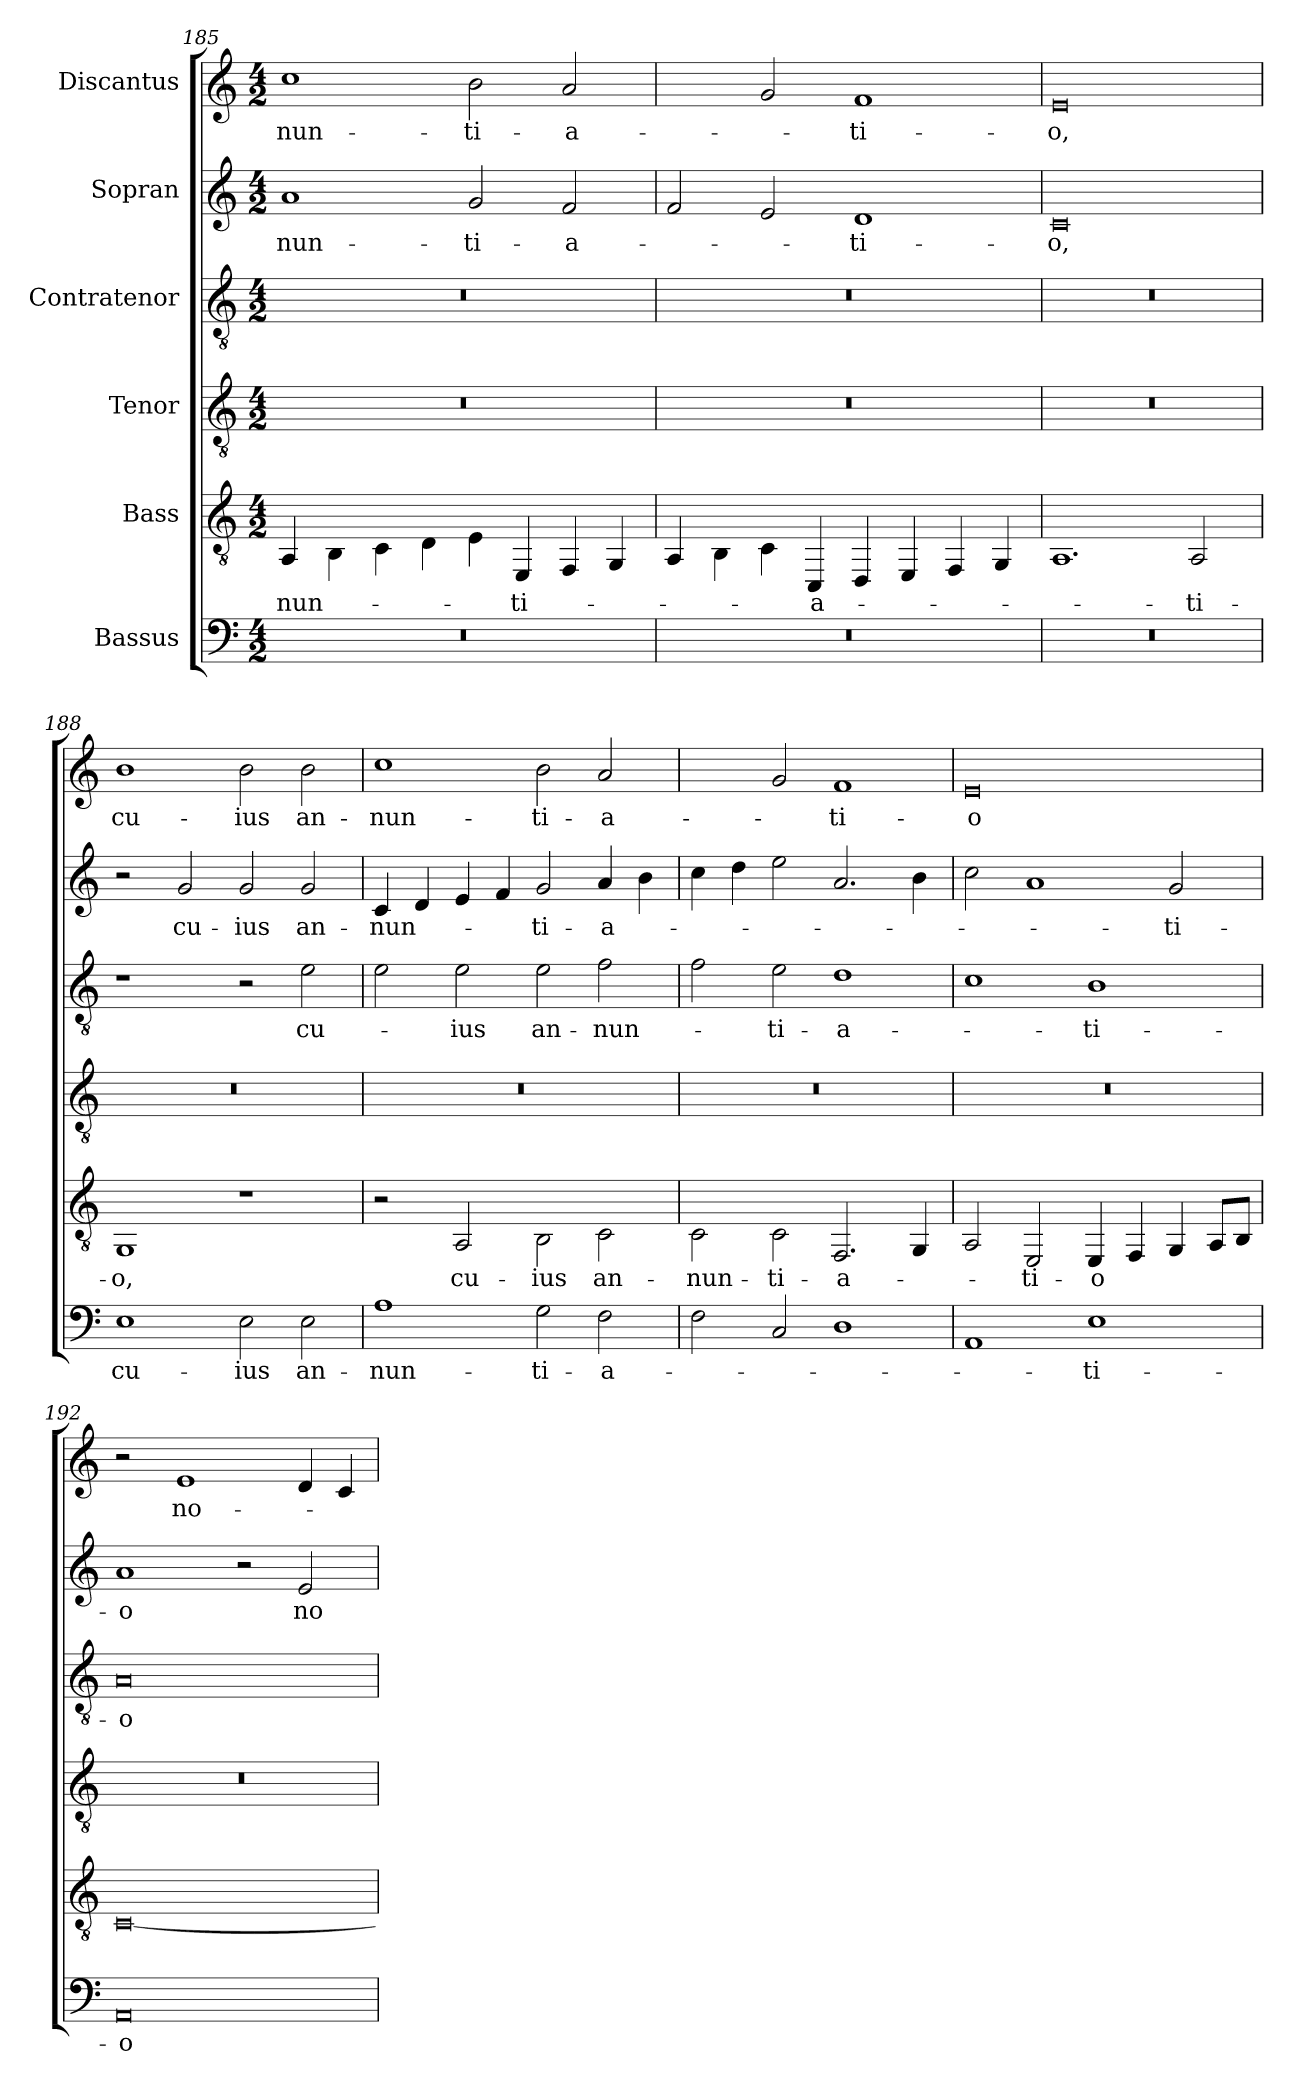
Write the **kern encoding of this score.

**kern	**text	**kern	**text	**kern	**kern	**text	**kern	**text	**kern	**text
*part6	*part6	*part5	*part5	*part4	*part3	*part3	*part2	*part2	*part1	*part1
*staff6	*staff6	*staff5	*staff5	*staff4	*staff3	*staff3	*staff2	*staff2	*staff1	*staff1
*I"Bassus	*	*I"Bass	*	*I"Tenor	*I"Contratenor	*	*I"Sopran	*	*I"Discantus	*
*clefF4	*	*clefGv2	*	*clefGv2	*clefGv2	*	*clefG2	*	*clefG2	*
*k[]	*	*k[]	*	*k[]	*k[]	*	*k[]	*	*k[]	*
*M4/2	*	*M4/2	*	*M4/2	*M4/2	*	*M4/2	*	*M4/2	*
=185	=185	=185	=185	=185	=185	=185	=185	=185	=185	=185
0r	.	4AA/	-nun-	0r	0r	.	1a/	-nun-	1cc\	-nun-
.	.	4BB\	.	.	.	.	.	.	.	.
.	.	4C\	.	.	.	.	.	.	.	.
.	.	4D\	.	.	.	.	.	.	.	.
.	.	4E\	.	.	.	.	2g/	-ti-	2b\	-ti-
.	.	4EE/	-ti-	.	.	.	.	.	.	.
.	.	4FF/	.	.	.	.	2f/	-a-	2a/	-a-
.	.	4GG/	.	.	.	.	.	.	.	.
=186	=186	=186	=186	=186	=186	=186	=186	=186	=186	=186
0r	.	4AA/	.	0r	0r	.	2f/	.	2a/yy	.
.	.	4BB\	.	.	.	.	.	.	.	.
.	.	4C\	.	.	.	.	2e/	.	2g/	.
.	.	4CC/	-a-	.	.	.	.	.	.	.
.	.	4DD/	.	.	.	.	1d/	-ti-	1f/	-ti-
.	.	4EE/	.	.	.	.	.	.	.	.
.	.	4FF/	.	.	.	.	.	.	.	.
.	.	4GG/	.	.	.	.	.	.	.	.
=187	=187	=187	=187	=187	=187	=187	=187	=187	=187	=187
0r	.	1.AA/	.	0r	0r	.	0c/	-o,	0e/	-o,
.	.	2AA/	-ti-	.	.	.	.	.	.	.
=188	=188	=188	=188	=188	=188	=188	=188	=188	=188	=188
1E\	cu-	1GG/	-o,	0r	1r	.	2r	.	1b\	cu-
.	.	.	.	.	.	.	2g/	cu-	.	.
2E\	-ius	1r	.	.	2r	.	2g/	-ius	2b\	-ius
2E\	an-	.	.	.	2e\	cu-	2g/	an-	2b\	an-
=189	=189	=189	=189	=189	=189	=189	=189	=189	=189	=189
1A\	-nun-	2r	.	0r	2e\	.	4c/	-nun-	1cc\	-nun-
.	.	.	.	.	.	.	4d/	.	.	.
.	.	2AA/	cu-	.	2e\	-ius	4e/	.	.	.
.	.	.	.	.	.	.	4f/	.	.	.
2G\	-ti-	2BB\	-ius	.	2e\	an-	2g/	-ti-	2b\	-ti-
2F\	-a-	2C\	an-	.	2f\	-nun-	4a/	-a-	2a/	-a-
.	.	.	.	.	.	.	4b\	.	.	.
=190	=190	=190	=190	=190	=190	=190	=190	=190	=190	=190
2F\	.	2C\	-nun-	0r	2f\	.	4cc\	.	2a/yy	.
.	.	.	.	.	.	.	4dd\	.	.	.
2C/	.	2C\	-ti-	.	2e\	-ti-	2ee\	.	2g/	.
1D\	.	2.FF/	-a-	.	1d/	-a-	2.a/	.	1f/	-ti-
.	.	4GG/	.	.	.	.	4b\	.	.	.
=191	=191	=191	=191	=191	=191	=191	=191	=191	=191	=191
1AA/	.	2AA/	.	0r	1c/	.	2cc\	.	0e/	-o
.	.	2EE/	-ti-	.	.	.	1a/	.	.	.
1E\	-ti-	4EE/	-o	.	1B/	-ti-	.	.	.	.
.	.	4FF/	.	.	.	.	.	.	.	.
.	.	4GG/	.	.	.	.	2g/	-ti-	.	.
.	.	8AA/L	.	.	.	.	.	.	.	.
.	.	8BB/J	.	.	.	.	.	.	.	.
=192	=192	=192	=192	=192	=192	=192	=192	=192	=192	=192
0AA/	-o	[0C/	.	0r	0A/	-o	1a/	-o	2r	.
.	.	.	.	.	.	.	.	.	1e/	no-
.	.	.	.	.	.	.	2r	.	.	.
.	.	.	.	.	.	.	2e/	no-	4d/	.
.	.	.	.	.	.	.	.	.	4c/	.
=	=	=	=	=	=	=	=	=	=	=
*-	*-	*-	*-	*-	*-	*-	*-	*-	*-	*-
